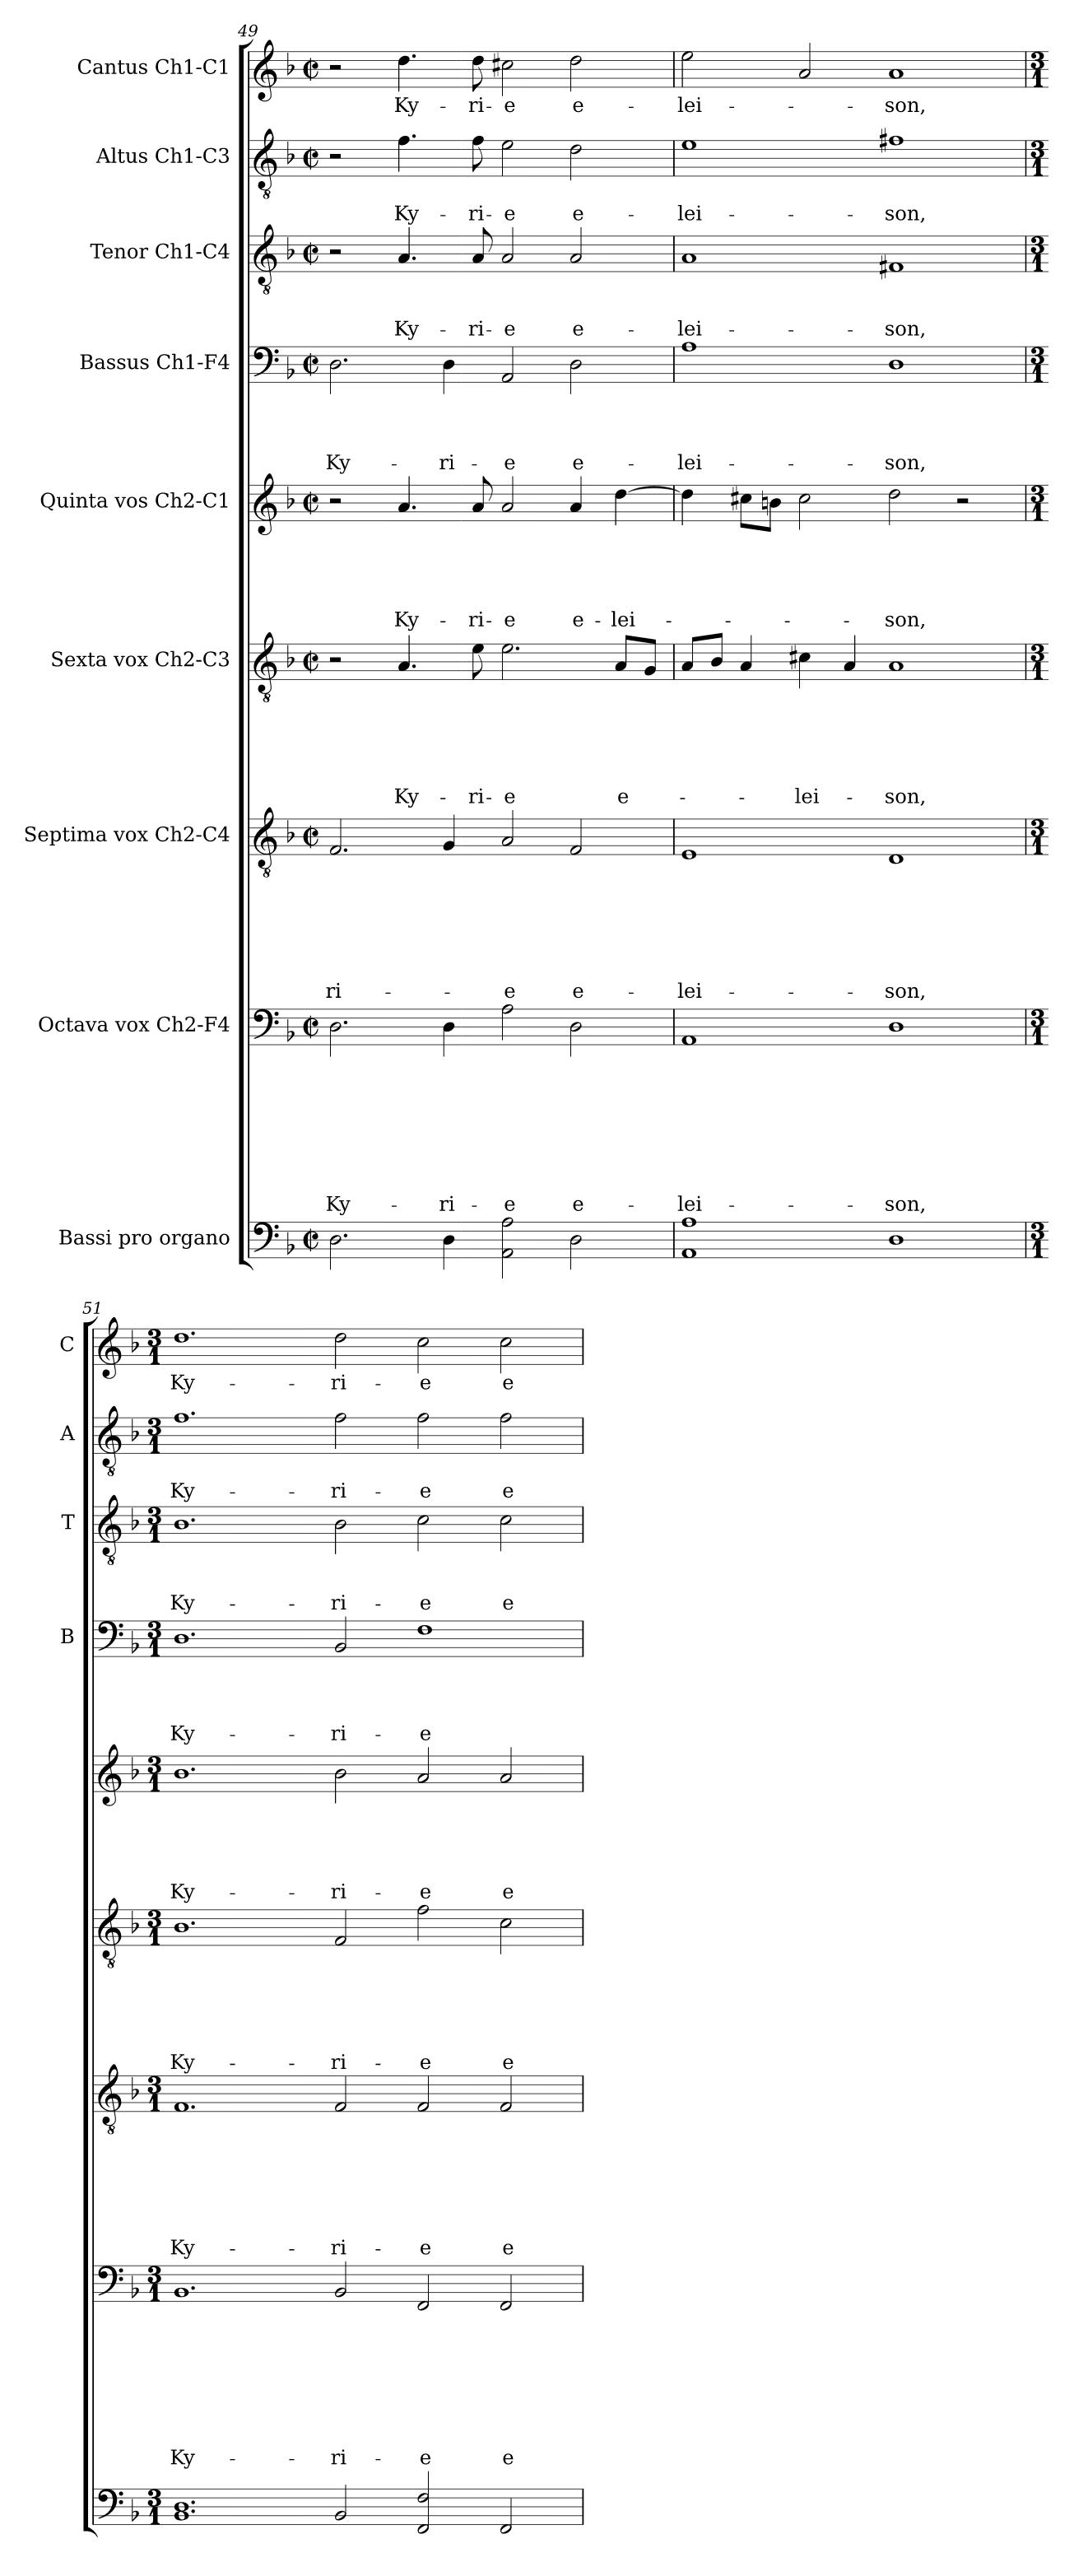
**kern	**kern	**text	**text	**text	**text	**text	**text	**text	**text	**kern	**text	**text	**text	**text	**text	**text	**text	**kern	**text	**text	**text	**text	**text	**text	**kern	**text	**text	**text	**text	**text	**kern	**text	**text	**text	**text	**kern	**text	**text	**text	**kern	**text	**text	**kern	**text
*part9	*part8	*part8	*part8	*part8	*part8	*part8	*part8	*part8	*part8	*part7	*part7	*part7	*part7	*part7	*part7	*part7	*part7	*part6	*part6	*part6	*part6	*part6	*part6	*part6	*part5	*part5	*part5	*part5	*part5	*part5	*part4	*part4	*part4	*part4	*part4	*part3	*part3	*part3	*part3	*part2	*part2	*part2	*part1	*part1
*staff9	*staff8	*staff8	*staff8	*staff8	*staff8	*staff8	*staff8	*staff8	*staff8	*staff7	*staff7	*staff7	*staff7	*staff7	*staff7	*staff7	*staff7	*staff6	*staff6	*staff6	*staff6	*staff6	*staff6	*staff6	*staff5	*staff5	*staff5	*staff5	*staff5	*staff5	*staff4	*staff4	*staff4	*staff4	*staff4	*staff3	*staff3	*staff3	*staff3	*staff2	*staff2	*staff2	*staff1	*staff1
*I"Bassi pro  organo	*I"Octava vox Ch2-F4	*	*	*	*	*	*	*	*	*I"Septima vox Ch2-C4	*	*	*	*	*	*	*	*I"Sexta vox Ch2-C3	*	*	*	*	*	*	*I"Quinta vos Ch2-C1	*	*	*	*	*	*I"Bassus Ch1-F4	*	*	*	*	*I"Tenor Ch1-C4	*	*	*	*I"Altus Ch1-C3	*	*	*I"Cantus Ch1-C1	*
*	*	*	*	*	*	*	*	*	*	*	*	*	*	*	*	*	*	*	*	*	*	*	*	*	*	*	*	*	*	*	*I'B	*	*	*	*	*I'T	*	*	*	*I'A	*	*	*I'C	*
*clefF4	*clefF4	*	*	*	*	*	*	*	*	*clefGv2	*	*	*	*	*	*	*	*clefGv2	*	*	*	*	*	*	*clefG2	*	*	*	*	*	*clefF4	*	*	*	*	*clefGv2	*	*	*	*clefGv2	*	*	*clefG2	*
*k[b-]	*k[b-]	*	*	*	*	*	*	*	*	*k[b-]	*	*	*	*	*	*	*	*k[b-]	*	*	*	*	*	*	*k[b-]	*	*	*	*	*	*k[b-]	*	*	*	*	*k[b-]	*	*	*	*k[b-]	*	*	*k[b-]	*
*F:	*F:	*	*	*	*	*	*	*	*	*F:	*	*	*	*	*	*	*	*F:	*	*	*	*	*	*	*F:	*	*	*	*	*	*F:	*	*	*	*	*F:	*	*	*	*F:	*	*	*F:	*
*M2/2	*M2/2	*	*	*	*	*	*	*	*	*M2/2	*	*	*	*	*	*	*	*M2/2	*	*	*	*	*	*	*M2/2	*	*	*	*	*	*M2/2	*	*	*	*	*M2/2	*	*	*	*M2/2	*	*	*M2/2	*
*met(c|)	*met(c|)	*	*	*	*	*	*	*	*	*met(c|)	*	*	*	*	*	*	*	*met(c|)	*	*	*	*	*	*	*met(c|)	*	*	*	*	*	*met(c|)	*	*	*	*	*met(c|)	*	*	*	*met(c|)	*	*	*met(c|)	*
=49	=49	=49	=49	=49	=49	=49	=49	=49	=49	=49	=49	=49	=49	=49	=49	=49	=49	=49	=49	=49	=49	=49	=49	=49	=49	=49	=49	=49	=49	=49	=49	=49	=49	=49	=49	=49	=49	=49	=49	=49	=49	=49	=49	=49
!	!	!	!	!	!	!	!	!	!LO:LY:b	!	!	!	!	!	!	!	!LO:LY:b	!	!	!	!	!	!	!	!	!	!	!	!	!	!	!	!	!	!LO:LY:b	!	!	!	!	!	!	!	!	!
2.D\	2.D\	.	.	.	.	.	.	.	Ky-	2.F/	.	.	.	.	.	.	-ri-	2r	.	.	.	.	.	.	2r	.	.	.	.	.	2.D\	.	.	.	Ky-	2r	.	.	.	2r	.	.	2r	.
!	!	!	!	!	!	!	!	!	!	!	!	!	!	!	!	!	!	!	!	!	!	!	!	!LO:LY:b	!	!	!	!	!	!LO:LY:b	!	!	!	!	!	!	!	!	!LO:LY:b	!	!	!LO:LY:b	!	!LO:LY:b
.	.	.	.	.	.	.	.	.	.	.	.	.	.	.	.	.	.	4.A/	.	.	.	.	.	Ky-	4.a/	.	.	.	.	Ky-	.	.	.	.	.	4.A/	.	.	Ky-	4.f\	.	Ky-	4.dd\	Ky-
!	!	!	!	!	!	!	!	!	!LO:LY:b	!	!	!	!	!	!	!	!	!	!	!	!	!	!	!	!	!	!	!	!	!	!	!	!	!	!LO:LY:b	!	!	!	!	!	!	!	!	!
4D\	4D\	.	.	.	.	.	.	.	-ri-	4G/	.	.	.	.	.	.	.	.	.	.	.	.	.	.	.	.	.	.	.	.	4D\	.	.	.	-ri-	.	.	.	.	.	.	.	.	.
!	!	!	!	!	!	!	!	!	!	!	!	!	!	!	!	!	!	!	!	!	!	!	!	!LO:LY:b	!	!	!	!	!	!LO:LY:b	!	!	!	!	!	!	!	!	!LO:LY:b	!	!	!LO:LY:b	!	!LO:LY:b
.	.	.	.	.	.	.	.	.	.	.	.	.	.	.	.	.	.	8e\	.	.	.	.	.	-ri-	8a/	.	.	.	.	-ri-	.	.	.	.	.	8A/	.	.	-ri-	8f\	.	-ri-	8dd\	-ri-
!	!	!	!	!	!	!	!	!	!LO:LY:b	!	!	!	!	!	!	!	!LO:LY:b	!	!	!	!	!	!	!LO:LY:b	!	!	!	!	!	!LO:LY:b	!	!	!	!	!LO:LY:b	!	!	!	!LO:LY:b	!	!	!LO:LY:b	!	!LO:LY:b
2AA\ 2A\	2A\	.	.	.	.	.	.	.	-e	2A/	.	.	.	.	.	.	-e	2.e\	.	.	.	.	.	-e	2a/	.	.	.	.	-e	2AA/	.	.	.	-e	2A/	.	.	-e	2e\	.	-e	2cc#X\	-e
!	!	!	!	!	!	!	!	!	!LO:LY:b	!	!	!	!	!	!	!	!LO:LY:b	!	!	!	!	!	!	!	!	!	!	!	!	!LO:LY:b	!	!	!	!	!LO:LY:b	!	!	!	!LO:LY:b	!	!	!LO:LY:b	!	!LO:LY:b
2D\	2D\	.	.	.	.	.	.	.	e-	2F/	.	.	.	.	.	.	e-	.	.	.	.	.	.	.	4a/	.	.	.	.	e-	2D\	.	.	.	e-	2A/	.	.	e-	2d\	.	e-	2dd\	e-
!	!	!	!	!	!	!	!	!	!	!	!	!	!	!	!	!	!	!	!	!	!	!	!	!LO:LY:b	!	!	!	!	!	!LO:LY:b	!	!	!	!	!	!	!	!	!	!	!	!	!	!
.	.	.	.	.	.	.	.	.	.	.	.	.	.	.	.	.	.	8A/L	.	.	.	.	.	e-	[4dd\	.	.	.	.	-lei-	.	.	.	.	.	.	.	.	.	.	.	.	.	.
.	.	.	.	.	.	.	.	.	.	.	.	.	.	.	.	.	.	8G/J	.	.	.	.	.	.	.	.	.	.	.	.	.	.	.	.	.	.	.	.	.	.	.	.	.	.
=50	=50	=50	=50	=50	=50	=50	=50	=50	=50	=50	=50	=50	=50	=50	=50	=50	=50	=50	=50	=50	=50	=50	=50	=50	=50	=50	=50	=50	=50	=50	=50	=50	=50	=50	=50	=50	=50	=50	=50	=50	=50	=50	=50	=50
!	!	!	!	!	!	!	!	!	!LO:LY:b	!	!	!	!	!	!	!	!LO:LY:b	!	!	!	!	!	!	!	!	!	!	!	!	!	!	!	!	!	!LO:LY:b	!	!	!	!LO:LY:b	!	!	!LO:LY:b	!	!LO:LY:b
1AA 1A	1AA	.	.	.	.	.	.	.	-lei-	1E	.	.	.	.	.	.	-lei-	8A/L	.	.	.	.	.	.	4dd\]	.	.	.	.	.	1A	.	.	.	-lei-	1A	.	.	-lei-	1e	.	-lei-	2ee\	-lei-
.	.	.	.	.	.	.	.	.	.	.	.	.	.	.	.	.	.	8B-/J	.	.	.	.	.	.	.	.	.	.	.	.	.	.	.	.	.	.	.	.	.	.	.	.	.	.
.	.	.	.	.	.	.	.	.	.	.	.	.	.	.	.	.	.	4A/	.	.	.	.	.	.	8cc#X\L	.	.	.	.	.	.	.	.	.	.	.	.	.	.	.	.	.	.	.
.	.	.	.	.	.	.	.	.	.	.	.	.	.	.	.	.	.	.	.	.	.	.	.	.	8bn\J	.	.	.	.	.	.	.	.	.	.	.	.	.	.	.	.	.	.	.
!	!	!	!	!	!	!	!	!	!	!	!	!	!	!	!	!	!	!	!	!	!	!	!	!LO:LY:b	!	!	!	!	!	!	!	!	!	!	!	!	!	!	!	!	!	!	!	!
.	.	.	.	.	.	.	.	.	.	.	.	.	.	.	.	.	.	4c#X\	.	.	.	.	.	-lei-	2cc#\	.	.	.	.	.	.	.	.	.	.	.	.	.	.	.	.	.	2a/	.
.	.	.	.	.	.	.	.	.	.	.	.	.	.	.	.	.	.	4A/	.	.	.	.	.	.	.	.	.	.	.	.	.	.	.	.	.	.	.	.	.	.	.	.	.	.
!	!	!	!	!	!	!	!	!	!LO:LY:b	!	!	!	!	!	!	!	!LO:LY:b	!	!	!	!	!	!	!LO:LY:b	!	!	!	!	!	!LO:LY:b	!	!	!	!	!LO:LY:b	!	!	!	!LO:LY:b	!	!	!LO:LY:b	!	!LO:LY:b
1D	1D	.	.	.	.	.	.	.	-son,	1D	.	.	.	.	.	.	-son,	1A	.	.	.	.	.	-son,	2dd\	.	.	.	.	-son,	1D	.	.	.	-son,	1F#X	.	.	-son,	1f#X	.	-son,	1a	-son,
.	.	.	.	.	.	.	.	.	.	.	.	.	.	.	.	.	.	.	.	.	.	.	.	.	2r	.	.	.	.	.	.	.	.	.	.	.	.	.	.	.	.	.	.	.
!!LO:LB:g=z
=51	=51	=51	=51	=51	=51	=51	=51	=51	=51	=51	=51	=51	=51	=51	=51	=51	=51	=51	=51	=51	=51	=51	=51	=51	=51	=51	=51	=51	=51	=51	=51	=51	=51	=51	=51	=51	=51	=51	=51	=51	=51	=51	=51	=51
*M3/1	*M3/1	*	*	*	*	*	*	*	*	*M3/1	*	*	*	*	*	*	*	*M3/1	*	*	*	*	*	*	*M3/1	*	*	*	*	*	*M3/1	*	*	*	*	*M3/1	*	*	*	*M3/1	*	*	*M3/1	*
!	!	!	!	!	!	!	!	!	!LO:LY:b	!	!	!	!	!	!	!	!LO:LY:b	!	!	!	!	!	!	!LO:LY:b	!	!	!	!	!	!LO:LY:b	!	!	!	!	!LO:LY:b	!	!	!	!LO:LY:b	!	!	!LO:LY:b	!	!LO:LY:b
1.BB- 1.D	1.BB-	.	.	.	.	.	.	.	Ky-	1.F	.	.	.	.	.	.	Ky-	1.B-	.	.	.	.	.	Ky-	1.b-	.	.	.	.	Ky-	1.D	.	.	.	Ky-	1.B-	.	.	Ky-	1.f	.	Ky-	1.dd	Ky-
!	!	!	!	!	!	!	!	!	!LO:LY:b	!	!	!	!	!	!	!	!LO:LY:b	!	!	!	!	!	!	!LO:LY:b	!	!	!	!	!	!LO:LY:b	!	!	!	!	!LO:LY:b	!	!	!	!LO:LY:b	!	!	!LO:LY:b	!	!LO:LY:b
2BB-/	2BB-/	.	.	.	.	.	.	.	-ri-	2F/	.	.	.	.	.	.	-ri-	2F/	.	.	.	.	.	-ri-	2b-\	.	.	.	.	-ri-	2BB-/	.	.	.	-ri-	2B-\	.	.	-ri-	2f\	.	-ri-	2dd\	-ri-
!	!	!	!	!	!	!	!	!	!LO:LY:b	!	!	!	!	!	!	!	!LO:LY:b	!	!	!	!	!	!	!LO:LY:b	!	!	!	!	!	!LO:LY:b	!	!	!	!	!LO:LY:b	!	!	!	!LO:LY:b	!	!	!LO:LY:b	!	!LO:LY:b
2FF/ 2F/	2FF/	.	.	.	.	.	.	.	-e	2F/	.	.	.	.	.	.	-e	2f\	.	.	.	.	.	-e	2a/	.	.	.	.	-e	1F	.	.	.	-e	2c\	.	.	-e	2f\	.	-e	2cc\	-e
!	!	!	!	!	!	!	!	!	!LO:LY:b	!	!	!	!	!	!	!	!LO:LY:b	!	!	!	!	!	!	!LO:LY:b	!	!	!	!	!	!LO:LY:b	!	!	!	!	!	!	!	!	!LO:LY:b	!	!	!LO:LY:b	!	!LO:LY:b
2FF/	2FF/	.	.	.	.	.	.	.	e-	2F/	.	.	.	.	.	.	e-	2c\	.	.	.	.	.	e-	2a/	.	.	.	.	e-	.	.	.	.	.	2c\	.	.	e-	2f\	.	e-	2cc\	e-
=	=	=	=	=	=	=	=	=	=	=	=	=	=	=	=	=	=	=	=	=	=	=	=	=	=	=	=	=	=	=	=	=	=	=	=	=	=	=	=	=	=	=	=	=
*-	*-	*-	*-	*-	*-	*-	*-	*-	*-	*-	*-	*-	*-	*-	*-	*-	*-	*-	*-	*-	*-	*-	*-	*-	*-	*-	*-	*-	*-	*-	*-	*-	*-	*-	*-	*-	*-	*-	*-	*-	*-	*-	*-	*-
